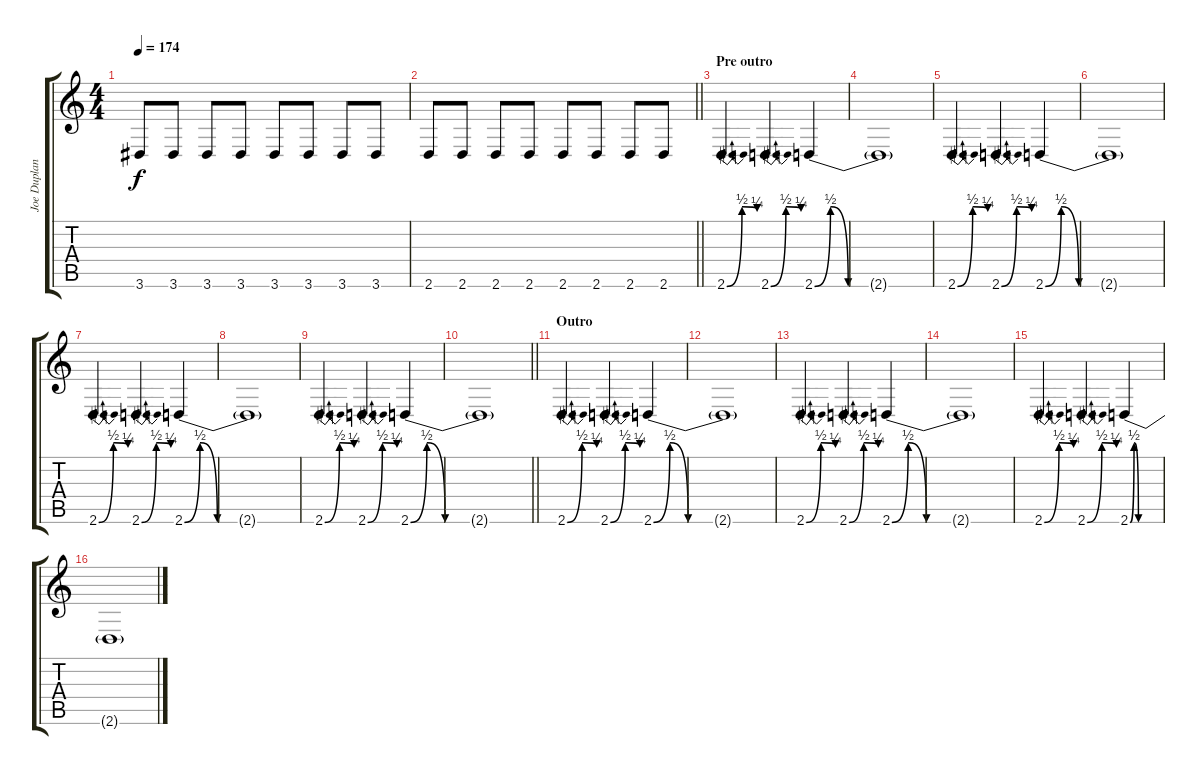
\track ("Joe Duplantier - RHYTHM GUITAR" "Joe Duplan") {instrument distortionguitar}
\staff {score tabs}
\tuning (D4 A3 F3 C3 G2 C2) {hide}
\ts (4 4)
\tempo 174
\clef g2
\ks c
3.6.8{dy f} 3.6.8 3.6.8 3.6.8 3.6.8 3.6.8 3.6.8 3.6.8 |
\barLineRight lightlight
2.6.8 2.6.8 2.6.8 2.6.8 2.6.8 2.6.8 2.6.8 2.6.8 |
\section ("" "Pre outro")
2.6{be (bendrelease 0 0 30 2 30 2 60 1)}.4{d} 2.6{be (bendrelease 0 0 30 2 30 2 60 1)}.4{d} 2.6{be (custom 0 0 8 2 17 0 60 0)}.4 |
2.6{t}.1 |
2.6{be (bendrelease 0 0 30 2 30 2 60 1)}.4{d} 2.6{be (bendrelease 0 0 30 2 30 2 60 1)}.4{d} 2.6{be (custom 0 0 8 2 17 0 60 0)}.4 |
2.6{t}.1 |
2.6{be (bendrelease 0 0 30 2 30 2 60 1)}.4{d} 2.6{be (bendrelease 0 0 30 2 30 2 60 1)}.4{d} 2.6{be (custom 0 0 8 2 17 0 60 0)}.4 |
2.6{t}.1 |
2.6{be (bendrelease 0 0 30 2 30 2 60 1)}.4{d} 2.6{be (bendrelease 0 0 30 2 30 2 60 1)}.4{d} 2.6{be (custom 0 0 8 2 17 0 60 0)}.4 |
\barLineRight lightlight
2.6{t}.1 |
\section ("" "Outro")
2.6{be (bendrelease 0 0 30 2 30 2 60 1)}.4{d} 2.6{be (bendrelease 0 0 30 2 30 2 60 1)}.4{d} 2.6{be (custom 0 0 8 2 17 0 60 0)}.4 |
2.6{t}.1 |
2.6{be (bendrelease 0 0 30 2 30 2 60 1)}.4{d} 2.6{be (bendrelease 0 0 30 2 30 2 60 1)}.4{d} 2.6{be (custom 0 0 8 2 17 0 60 0)}.4 |
2.6{t}.1 |
2.6{be (bendrelease 0 0 30 2 30 2 60 1)}.4{d} 2.6{be (bendrelease 0 0 30 2 30 2 60 1)}.4{d} 2.6{be (custom 0 0 8 2 17 0 60 0)}.4 |
2.6{t}.1
